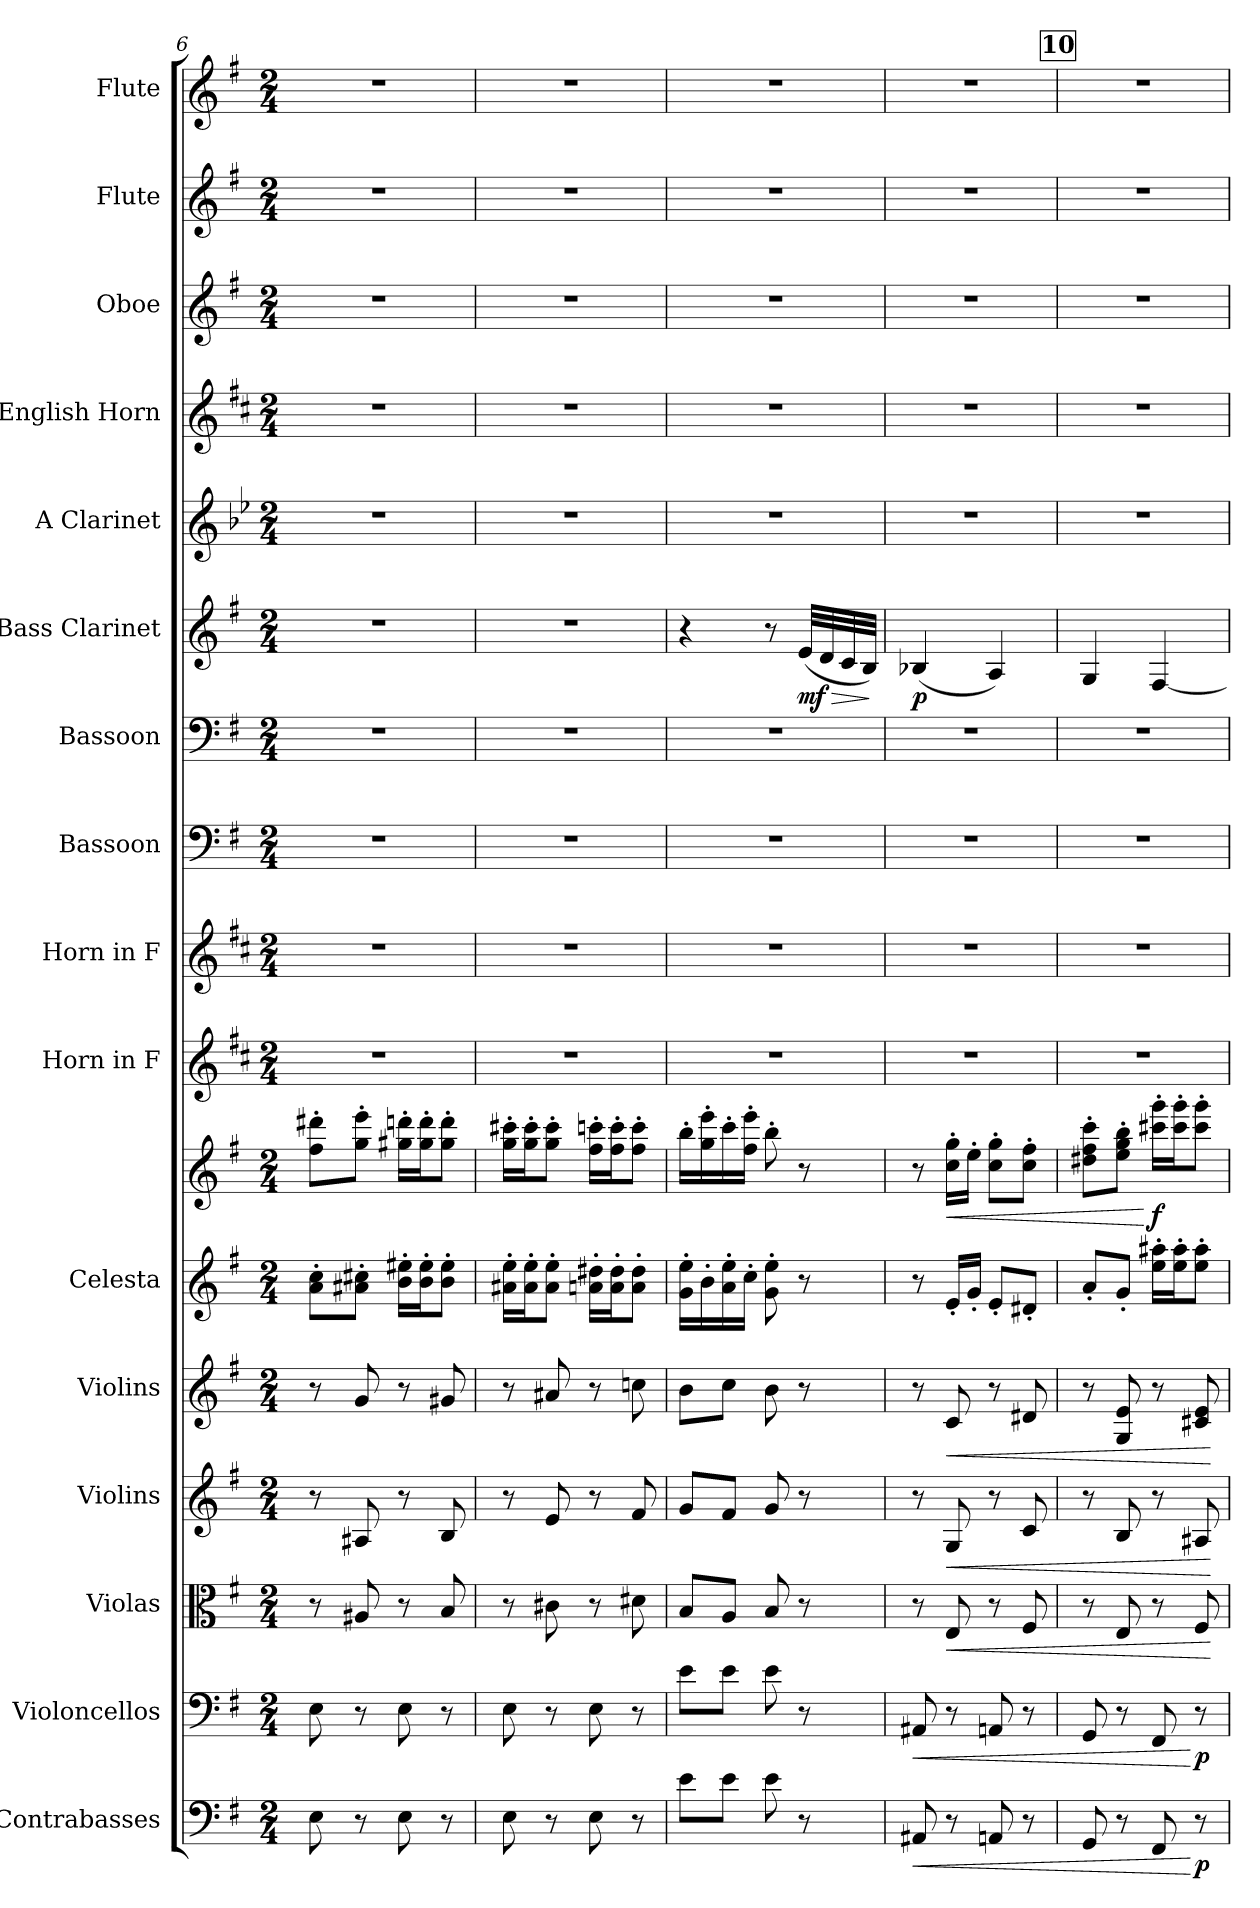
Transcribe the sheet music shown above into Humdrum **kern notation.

**kern	**dynam	**kern	**dynam	**kern	**dynam	**kern	**dynam	**kern	**dynam	**kern	**kern	**dynam	**kern	**kern	**kern	**kern	**kern	**dynam	**kern	**kern	**kern	**kern	**kern
*part16	*part16	*part15	*part15	*part14	*part14	*part13	*part13	*part12	*part12	*part11	*part11	*part11	*part10	*part9	*part8	*part7	*part6	*part6	*part5	*part4	*part3	*part2	*part1
*staff17	*staff17	*staff16	*staff16	*staff15	*staff15	*staff14	*staff14	*staff13	*staff13	*staff12	*staff11	*staff11/12	*staff10	*staff9	*staff8	*staff7	*staff6	*staff6	*staff5	*staff4	*staff3	*staff2	*staff1
*I"Contrabasses	*	*I"Violoncellos	*	*I"Violas	*	*I"Violins	*	*I"Violins	*	*I"Celesta	*	*	*I"Horn in F	*I"Horn in F	*I"Bassoon	*I"Bassoon	*I"Bass Clarinet	*	*I"A Clarinet	*I"English Horn	*I"Oboe	*I"Flute	*I"Flute
*I'Cbs.	*	*I'Vcs.	*	*I'Vlas.	*	*I'Vlns.	*	*I'Vlns.	*	*I'Cel.	*	*	*	*	*I'Bsn.	*I'Bsn.	*I'B. Cl.	*	*I'A Cl.	*I'E. Hn.	*I'Ob.	*I'Fl.	*I'Fl.
!!LO:PB:g=z
*clefF4	*	*clefF4	*	*clefC3	*	*clefG2	*	*clefG2	*	*clefG2	*clefG2	*	*clefG2	*clefG2	*clefF4	*clefF4	*clefG2	*	*clefG2	*clefG2	*clefG2	*clefG2	*clefG2
*ITrd7c12	*	*	*	*	*	*	*	*	*	*ITrd-7c-12	*ITrd-7c-12	*	*ITrd4c7	*ITrd4c7	*	*	*ITrd8c14	*	*ITrd2c3	*ITrd4c7	*	*	*
*k[f#]	*	*k[f#]	*	*k[f#]	*	*k[f#]	*	*k[f#]	*	*k[f#]	*k[f#]	*	*k[f#]	*k[f#]	*k[f#]	*k[f#]	*k[f#]	*	*k[f#]	*k[f#]	*k[f#]	*k[f#]	*k[f#]
*M2/4	*	*M2/4	*	*M2/4	*	*M2/4	*	*M2/4	*	*M2/4	*M2/4	*	*M2/4	*M2/4	*M2/4	*M2/4	*M2/4	*	*M2/4	*M2/4	*M2/4	*M2/4	*M2/4
=6	=6	=6	=6	=6	=6	=6	=6	=6	=6	=6	=6	=6	=6	=6	=6	=6	=6	=6	=6	=6	=6	=6	=6
8EE\	.	8E\	.	8r	.	8r	.	8r	.	8aa\' 8ccc\'L	8fff#\' 8dddd#X\'L	.	2r	2r	2r	2r	2r	.	2r	2r	2r	2r	2r
8r	.	8r	.	8A#X/	.	8A#X/	.	8g/	.	8aa#X\' 8ccc#X\'J	8ggg\' 8eeee\'J	.	.	.	.	.	.	.	.	.	.	.	.
8EE\	.	8E\	.	8r	.	8r	.	8r	.	16bb\' 16eee#X\'LL	16ggg#X\' 16ddddn\'LL	.	.	.	.	.	.	.	.	.	.	.	.
.	.	.	.	.	.	.	.	.	.	16bb\' 16eee#\'J	16ggg#\' 16dddd\'J	.	.	.	.	.	.	.	.	.	.	.	.
8r	.	8r	.	8B/	.	8B/	.	8g#X/	.	8bb\' 8eee#\'J	8ggg#\' 8dddd\'J	.	.	.	.	.	.	.	.	.	.	.	.
=7	=7	=7	=7	=7	=7	=7	=7	=7	=7	=7	=7	=7	=7	=7	=7	=7	=7	=7	=7	=7	=7	=7	=7
8EE\	.	8E\	.	8r	.	8r	.	8r	.	16aa#X\' 16eee\'LL	16ggg\' 16cccc#X\'LL	.	2r	2r	2r	2r	2r	.	2r	2r	2r	2r	2r
.	.	.	.	.	.	.	.	.	.	16aa#\' 16eee\'J	16ggg\' 16cccc#\'J	.	.	.	.	.	.	.	.	.	.	.	.
8r	.	8r	.	8c#X\	.	8e/	.	8a#X/	.	8aa#\' 8eee\'J	8ggg\' 8cccc#\'J	.	.	.	.	.	.	.	.	.	.	.	.
8EE\	.	8E\	.	8r	.	8r	.	8r	.	16aan\' 16ddd#X\'LL	16fff#\' 16ccccn\'LL	.	.	.	.	.	.	.	.	.	.	.	.
.	.	.	.	.	.	.	.	.	.	16aa\' 16ddd#\'J	16fff#\' 16cccc\'J	.	.	.	.	.	.	.	.	.	.	.	.
8r	.	8r	.	8d#X\	.	8f#/	.	8ccn\	.	8aa\' 8ddd#\'J	8fff#\' 8cccc\'J	.	.	.	.	.	.	.	.	.	.	.	.
=8	=8	=8	=8	=8	=8	=8	=8	=8	=8	=8	=8	=8	=8	=8	=8	=8	=8	=8	=8	=8	=8	=8	=8
8E\L	.	8e\L	.	8B/L	.	8g/L	.	8b\L	.	16gg\' 16eee\'LL	16bbb'\LL	.	2r	2r	2r	2r	4r	.	2r	2r	2r	2r	2r
.	.	.	.	.	.	.	.	.	.	16bb'\	16ggg\' 16eeee\'	.	.	.	.	.	.	.	.	.	.	.	.
8E\J	.	8e\J	.	8A/J	.	8f#/J	.	8cc\J	.	16aa\' 16eee\'	16cccc'\	.	.	.	.	.	.	.	.	.	.	.	.
.	.	.	.	.	.	.	.	.	.	16ccc'\JJ	16fff#\' 16eeee\'JJ	.	.	.	.	.	.	.	.	.	.	.	.
8E\	.	8e\	.	8B/	.	8g/	.	8b\	.	8gg\' 8eee\'	8bbb'\	.	.	.	.	.	8r	.	.	.	.	.	.
!	!	!	!	!	!	!	!	!	!	!	!	!	!	!	!	!	!	!LO:HP:b	!	!	!	!	!
!	!	!	!	!	!	!	!	!	!	!	!	!	!	!	!	!	!	!LO:DY:n=1:b	!	!	!	!	!
8r	.	8r	.	8r	.	8r	.	8r	.	8r	8r	.	.	.	.	.	(<32E/LLL	> mf	.	.	.	.	.
.	.	.	.	.	.	.	.	.	.	.	.	.	.	.	.	.	32D/	.	.	.	.	.	.
.	.	.	.	.	.	.	.	.	.	.	.	.	.	.	.	.	32C/	.	.	.	.	.	.
.	.	.	.	.	.	.	.	.	.	.	.	.	.	.	.	.	32BB/JJJ)	.	.	.	.	.	.
.	.	.	.	.	.	.	.	.	.	.	.	.	.	.	.	.	.	]	.	.	.	.	.
=9	=9	=9	=9	=9	=9	=9	=9	=9	=9	=9	=9	=9	=9	=9	=9	=9	=9	=9	=9	=9	=9	=9	=9
!	!LO:HP:b	!	!LO:HP:b	!	!	!	!	!	!	!	!	!	!	!	!	!	!	!LO:DY:b	!	!	!	!	!
8AAA#X/	<	8AA#X/	<	8r	.	8r	.	8r	.	8r	8r	.	2r	2r	2r	2r	(<4BB-X/	p	2r	2r	2r	2r	2r
!	!	!	!	!	!LO:HP:b	!	!LO:HP:b	!	!LO:HP:b	!	!	!LO:HP:b	!	!	!	!	!	!	!	!	!	!	!
8r	.	8r	.	8E/	<	8G/	<	8c/	<	16ee'/LL	16ccc\' 16ggg\'LL	<	.	.	.	.	.	.	.	.	.	.	.
.	.	.	.	.	.	.	.	.	.	16gg'/JJ	16eee'\JJ	.	.	.	.	.	.	.	.	.	.	.	.
8AAAn/	.	8AAn/	.	8r	.	8r	.	8r	.	8ee'/L	8ccc\' 8ggg\'L	.	.	.	.	.	4AA/)	.	.	.	.	.	.
8r	.	8r	.	8F#/	.	8c/	.	8d#X/	.	8dd#X'/J	8ccc\' 8fff#\'J	.	.	.	.	.	.	.	.	.	.	.	.
!!LO:PB:g=z
!!LO:REH:place=s1:a:B:fs=14:t=10
=10	=10	=10	=10	=10	=10	=10	=10	=10	=10	=10	=10	=10	=10	=10	=10	=10	=10	=10	=10	=10	=10	=10	=10
8GGG/	.	8GG/	.	8r	.	8r	.	8r	.	8aa'/L	8ddd#X\' 8fff#\' 8cccc\'L	.	2r	2r	2r	2r	4GG/	.	2r	2r	2r	2r	2r
8r	.	8r	.	8E/	.	8B/	.	8G/ 8e/	.	8gg'/J	8eee\' 8ggg\' 8bbb\'J	.	.	.	.	.	.	.	.	.	.	.	.
!	!	!	!	!	!	!	!	!	!	!	!	!LO:DY:n=1:b	!	!	!	!	!	!	!	!	!	!	!
8FFF#/	.	8FF#/	.	8r	.	8r	.	8r	.	16eee\' 16aaa#X\'LL	16cccc#X\' 16gggg\'LL	[ f	.	.	.	.	[4FF#/	.	.	.	.	.	.
.	.	.	.	.	.	.	.	.	.	16eee\' 16aaa#\'J	16cccc#\' 16gggg\'J	.	.	.	.	.	.	.	.	.	.	.	.
!	!LO:DY:n=1:b	!	!LO:DY:n=1:b	!	!	!	!	!	!	!	!	!	!	!	!	!	!	!	!	!	!	!	!
8r	[ p	8r	[ p	8F#/	.	8A#X/	.	8c#X/ 8e/	.	8eee\' 8aaa#\'J	8cccc#\' 8gggg\'J	.	.	.	.	.	.	.	.	.	.	.	.
.	.	.	.	.	[	.	[	.	[	.	.	.	.	.	.	.	.	.	.	.	.	.	.
=	=	=	=	=	=	=	=	=	=	=	=	=	=	=	=	=	=	=	=	=	=	=	=
*-	*-	*-	*-	*-	*-	*-	*-	*-	*-	*-	*-	*-	*-	*-	*-	*-	*-	*-	*-	*-	*-	*-	*-
